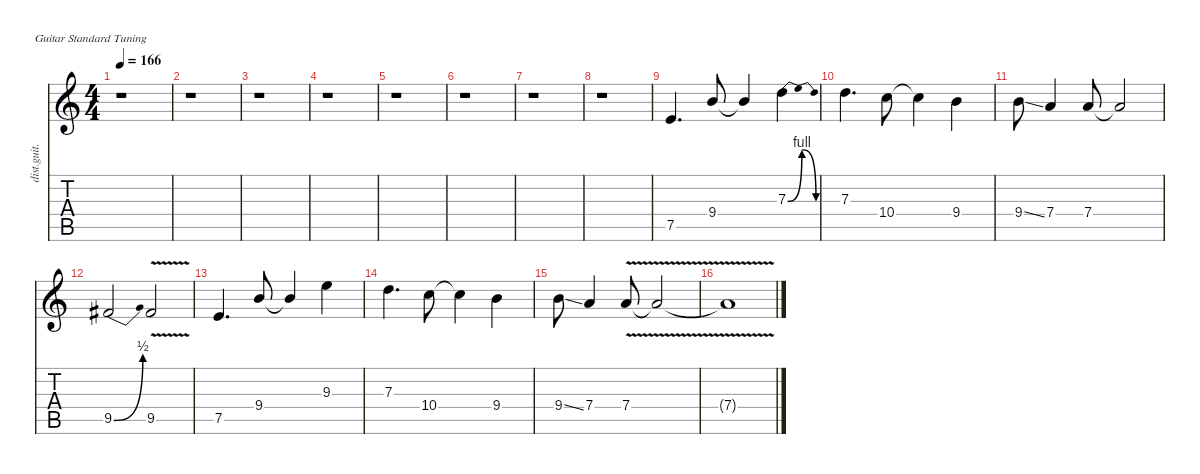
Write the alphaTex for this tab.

\defaultSystemsLayout 4
\hideDynamics
\bracketExtendMode nobrackets
\otherSystemsTrackNameOrientation horizontal
\track ("Guitar 2" "dist.guit.") {instrument distortionguitar}
\staff {score tabs}
\tuning (E4 B3 G3 D3 A2 E2)
\ts (4 4)
\tempo 166
\clef g2
\ks c
r.1{dy f beam Down} |
r.1{beam Down} |
r.1{beam Down} |
r.1{beam Down} |
r.1{beam Down} |
r.1{beam Down} |
r.1{beam Down} |
r.1{beam Down} |
7.5.4{d dy fff beam Up} 9.4.8{beam Up} 9.4{t}.4{dy f beam Up} 7.3{be (bendrelease 0 0 15 4 30 4 45 0)}.4{dy fff beam Down} |
7.3.4{d beam Down} 10.4.8{beam Down} 10.4{t}.4{dy f beam Down} 9.4.4{dy fff beam Down} |
9.4{ss}.8{beam Down} 7.4.4{beam Up} 7.4.8{beam Up} 7.4{t}.2{dy f beam Up} |
9.5{be (bend 0 0 30 2) acc #}.2{dy fff beam Up} 9.5{v acc #}.2{beam Up} |
7.5.4{d beam Up} 9.4.8{beam Up} 9.4{t}.4{dy f beam Up} 9.3.4{dy fff beam Down} |
7.3.4{d beam Down} 10.4.8{beam Down} 10.4{t}.4{dy f beam Down} 9.4.4{dy fff beam Down} |
9.4{ss}.8{beam Down} 7.4.4{beam Up} 7.4{v}.8{beam Up} 7.4{v t}.2{dy f beam Up} |
7.4{v t}.1{beam Up}
